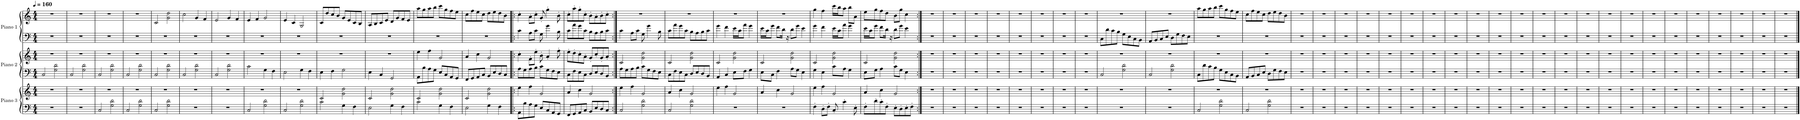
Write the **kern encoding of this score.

**kern	**kern	**kern	**kern	**kern	**kern
*part3	*part3	*part2	*part2	*part1	*part1
*staff6	*staff5	*staff4	*staff3	*staff2	*staff1
*I"Piano 3	*	*I"Piano 2	*	*I"Piano 1	*
*I'Pno. 3	*	*I'Pno. 2	*	*I'Pno. 1	*
*clefF4	*clefG2	*clefF4	*clefG2	*clefF4	*clefG2
*k[]	*k[]	*k[]	*k[]	*k[]	*k[]
*M4/4	*M4/4	*M4/4	*M4/4	*M4/4	*M4/4
*MM160	*MM160	*MM160	*MM160	*MM160	*MM160
=1	=1	=1	=1	=1	=1
1r	1r	2C/	1r	1r	1r
.	.	2G\ 2d\	.	.	.
=2	=2	=2	=2	=2	=2
1r	1r	2C/	1r	1r	1r
.	.	2G\ 2d\	.	.	.
=3	=3	=3	=3	=3	=3
2C/	1r	2C/	1r	1r	1r
2G\ 2d\	.	2G\ 2d\	.	.	.
=4	=4	=4	=4	=4	=4
2C/	1r	2C/	1r	1r	1r
2G\ 2d\	.	2G\ 2d\	.	.	.
=5	=5	=5	=5	=5	=5
2C/	1r	2C/	1r	1r	2c/
2G\ 2d\	.	2G\ 2d\	.	.	2g\ 2dd\
=6	=6	=6	=6	=6	=6
1r	1r	2C/	1r	1r	2cc\
.	.	2G\ 2d\	.	.	4g/
.	.	.	.	.	4f/
=7	=7	=7	=7	=7	=7
1r	1r	2C/	1r	1r	2e/
.	.	2G\ 2d\	.	.	4g/
.	.	.	.	.	4f/
=8	=8	=8	=8	=8	=8
2C/	1r	2c\	1r	1r	4e/
.	.	.	.	.	4f/
2G\ 2d\	.	4G\	.	.	2g/
.	.	4F\	.	.	.
=9	=9	=9	=9	=9	=9
2C/	1r	2E\	1r	1r	4e/
.	.	.	.	.	4c/
2G\ 2d\	.	4G\	.	.	2G/
.	.	4F\	.	.	.
=10	=10	=10	=10	=10	=10
2c\	2c/	4E\	1r	1r	8c/L
.	.	.	.	.	8dd/
.	.	4F\	.	.	8cc/
.	.	.	.	.	8b/J
4G\	2g\ 2dd\	2G\	.	.	8g/L
.	.	.	.	.	8e/
4F\	.	.	.	.	8c/
.	.	.	.	.	8B/J
=11	=11	=11	=11	=11	=11
2E\	2c/	4E\	1r	1r	8A/L
.	.	.	.	.	8B/
.	.	4C/	.	.	8c/
.	.	.	.	.	8e/J
4G\	2g\ 2dd\	2GG/	.	.	8d/L
.	.	.	.	.	8g/
4F\	.	.	.	.	8f/
.	.	.	.	.	8e/J
=12	=12	=12	=12	=12	=12
2c\	2c/	8AA\L	4ee\	1r	8aa\L
.	.	8B\	.	.	8gg\
.	.	8A\	4ff\	.	8aa\
.	.	8G\J	.	.	8bb\J
4G\	2g\ 2dd\	8E/L	2g/	.	8ccc\L
.	.	8C/	.	.	8gg\
4F\	.	8AA/	.	.	8ff\
.	.	8GG/J	.	.	8ee\J
=13	=13	=13	=13	=13	=13
2E\	2c/	8FF/L	4a/	1r	8cc\L
.	.	8GG/	.	.	8ff\
.	.	8AA/	4cc\	.	8ee\
.	.	8C/J	.	.	8cc\J
4G\	2g\ 2dd\	8BB/L	2g/	.	8dd\L
.	.	8E/	.	.	8ee\
4F\	.	8D/	.	.	8dd\
.	.	8C/J	.	.	8b\J
=14!|:	=14!|:	=14!|:	=14!|:	=14!|:	=14!|:
8AA\L	4ee\	8A\L	4cc'\	4c\	4cc'\
8B\	.	8G\	.	.	.
8A\	4ff\	8A\	8f'\L	8A\L	8a'\L
8G\J	.	8B\J	8ee'\J	8c\J	8cc'\J
8E/L	2g/	8c\L	8b'\	8G\	8g'/
8C/	.	8G\	4a'/	4g\	4gg'\
8AA/	.	8F\	.	.	.
8GG/J	.	8E\J	8ff'\	8B\	8b'\
=15	=15	=15	=15	=15	=15
8FF/L	4a/	8C\L	8ee'\L	8c\L	8cc'\L
8GG/	.	8F\	8dd'\	8a\	8aa'\
8AA/	4cc\	8E\	8cc'\	8g\	8gg'\
8C/J	.	8C\J	8a'\J	8c\J	8cc'\J
8BB/L	2g/	8D/L	8g'/L	8B\L	8b'\L
8E/	.	8E/	8cc'/	8A\	8a'\
8D/	.	8D/	8g'/	8B\	8b'\
8C/J	.	8BB/J	8a'/J	8c\J	8cc'\J
=16:|!	=16:|!	=16:|!	=16:|!	=16:|!	=16:|!
2C/	4ee\	8A\L	2c/	4c\	1r
.	.	8G\	.	.	.
.	4ff\	8A\	.	8A\L	.
.	.	8B\J	.	8c\J	.
2G\ 2d\	2g/	8c\L	2g\ 2dd\	8G\	.
.	.	8G\	.	4g\	.
.	.	8F\	.	.	.
.	.	8E\J	.	8B\	.
=17	=17	=17	=17	=17	=17
2C/	4a/	8C\L	2c/	8c\L	1r
.	.	8F\	.	8a\	.
.	4cc\	8E\	.	8g\	.
.	.	8C\J	.	8c\J	.
2G\ 2d\	2g/	8D/L	2g\ 2dd\	8B\L	.
.	.	8E/	.	8A\	.
.	.	8D/	.	8B\	.
.	.	8BB/J	.	8c\J	.
=18	=18	=18	=18	=18	=18
1r	4ee\	4AA/	2c/	4g\	1r
.	4ff\	4C/	.	4f\	.
.	2g/	8E\L	2g\ 2dd\	16e\LL	.
.	.	.	.	16c\J	.
.	.	8F\J	.	8a\J	.
.	.	4G\	.	4g\	.
=19	=19	=19	=19	=19	=19
1r	4a/	8E\L	2c/	16e\LL	1r
.	.	.	.	16c\J	.
.	.	8C\J	.	8g\J	.
.	4cc\	4F\	.	8f\L	.
.	.	.	.	16d\Jk	.
.	.	.	.	16r	.
.	2g/	8A\L	2g\ 2dd\	8d\L	.
.	.	8G\J	.	8g\J	.
.	.	4E\	.	4e\	.
=20	=20	=20	=20	=20	=20
4F'\	4ee\	4G\	2c/	4g\	4gg\
8D'\L	4ff\	4E\	.	4f\	4ff\
8F'\J	.	.	.	.	.
8C'/	2g/	8c\L	2g\ 2dd\	16e\LL	16ccc\LL
.	.	.	.	16c\J	16bb\J
4c'\	.	8A\J	.	8a\J	8aa\J
.	.	4G\	.	4g\	8bb\L
8E'\	.	.	.	.	8a\J
=21	=21	=21	=21	=21	=21
8F'\L	4a/	8E\L	2c/	16e\LL	8ee\L
.	.	.	.	16c\J	.
8d'\	.	8G\J	.	8g\J	8gg\
8c'\	4cc\	4A\	.	8f\L	8ff\
8F'\J	.	.	.	16d\Jk	8dd\J
.	.	.	.	16r	.
8E'\L	2g/	8c\L	2g\ 2dd\	8d\L	8b\L
8D'\	.	8G\J	.	8g\J	8gg\J
8E'\	.	4E\	.	4e\	4cc\
8F'\J	.	.	.	.	.
=22:|!	=22:|!	=22:|!	=22:|!	=22:|!	=22:|!
1r	1r	1r	1r	1r	1r
=23	=23	=23	=23	=23	=23
1r	1r	1r	1r	1r	1r
=24	=24	=24	=24	=24	=24
1r	1r	1r	1r	1r	1r
=25	=25	=25	=25	=25	=25
1r	1r	1r	1r	1r	1r
=26	=26	=26	=26	=26	=26
1r	1r	1r	1r	1r	1r
=27	=27	=27	=27	=27	=27
1r	1r	1r	1r	1r	1r
=28	=28	=28	=28	=28	=28
1r	1r	1r	1r	1r	1r
=29	=29	=29	=29	=29	=29
1r	1r	1r	1r	1r	1r
=30	=30	=30	=30	=30	=30
1r	1r	2C/	1r	8C\L	1r
.	.	.	.	8d\	.
.	.	.	.	8c\	.
.	.	.	.	8B\J	.
.	.	2G\ 2d\	.	8G\L	.
.	.	.	.	8E\	.
.	.	.	.	8C\	.
.	.	.	.	8BB\J	.
=31	=31	=31	=31	=31	=31
1r	1r	2C/	1r	8AA/L	1r
.	.	.	.	8BB/	.
.	.	.	.	8C/	.
.	.	.	.	8E/J	.
.	.	2G\ 2d\	.	8D\L	.
.	.	.	.	8G\	.
.	.	.	.	8F\	.
.	.	.	.	8E\J	.
=32	=32	=32	=32	=32	=32
2C/	1r	8C\L	1r	1r	8aa\L
.	.	8d\	.	.	8gg\
.	.	8c\	.	.	8aa\
.	.	8B\J	.	.	8bb\J
2G\ 2d\	.	8G\L	.	.	8ccc\L
.	.	8E\	.	.	8gg\
.	.	8C\	.	.	8ff\
.	.	8BB\J	.	.	8ee\J
=33	=33	=33	=33	=33	=33
2C/	1r	8AA/L	1r	1r	8cc\L
.	.	8BB/	.	.	8ff\
.	.	8C/	.	.	8ee\
.	.	8E/J	.	.	8cc\J
2G\ 2d\	.	8D\L	.	.	8dd\L
.	.	8G\	.	.	8ee\
.	.	8F\	.	.	8dd\
.	.	8E\J	.	.	8b\J
=34	=34	=34	=34	=34	=34
1r	1r	1r	1r	1r	1r
=35	=35	=35	=35	=35	=35
1r	1r	1r	1r	1r	1r
=36	=36	=36	=36	=36	=36
1r	1r	1r	1r	1r	1r
=37	=37	=37	=37	=37	=37
1r	1r	1r	1r	1r	1r
=38	=38	=38	=38	=38	=38
1r	1r	1r	1r	1r	1r
=39	=39	=39	=39	=39	=39
1r	1r	1r	1r	1r	1r
=40	=40	=40	=40	=40	=40
1r	1r	1r	1r	1r	1r
=41	=41	=41	=41	=41	=41
1r	1r	1r	1r	1r	1r
=42	=42	=42	=42	=42	=42
1r	1r	1r	1r	1r	1r
=43	=43	=43	=43	=43	=43
1r	1r	1r	1r	1r	1r
=44	=44	=44	=44	=44	=44
1r	1r	1r	1r	1r	1r
=45	=45	=45	=45	=45	=45
1r	1r	1r	1r	1r	1r
=46	=46	=46	=46	=46	=46
1r	1r	1r	1r	1r	1r
=47	=47	=47	=47	=47	=47
1r	1r	1r	1r	1r	1r
=48	=48	=48	=48	=48	=48
1r	1r	1r	1r	1r	1r
=49	=49	=49	=49	=49	=49
1r	1r	1r	1r	1r	1r
=50	=50	=50	=50	=50	=50
1r	1r	1r	1r	1r	1r
=51	=51	=51	=51	=51	=51
1r	1r	1r	1r	1r	1r
=52	=52	=52	=52	=52	=52
1r	1r	1r	1r	1r	1r
=53	=53	=53	=53	=53	=53
1r	1r	1r	1r	1r	1r
=54	=54	=54	=54	=54	=54
1r	1r	1r	1r	1r	1r
=55	=55	=55	=55	=55	=55
1r	1r	1r	1r	1r	1r
=56	=56	=56	=56	=56	=56
1r	1r	1r	1r	1r	1r
==	==	==	==	==	==
*-	*-	*-	*-	*-	*-
